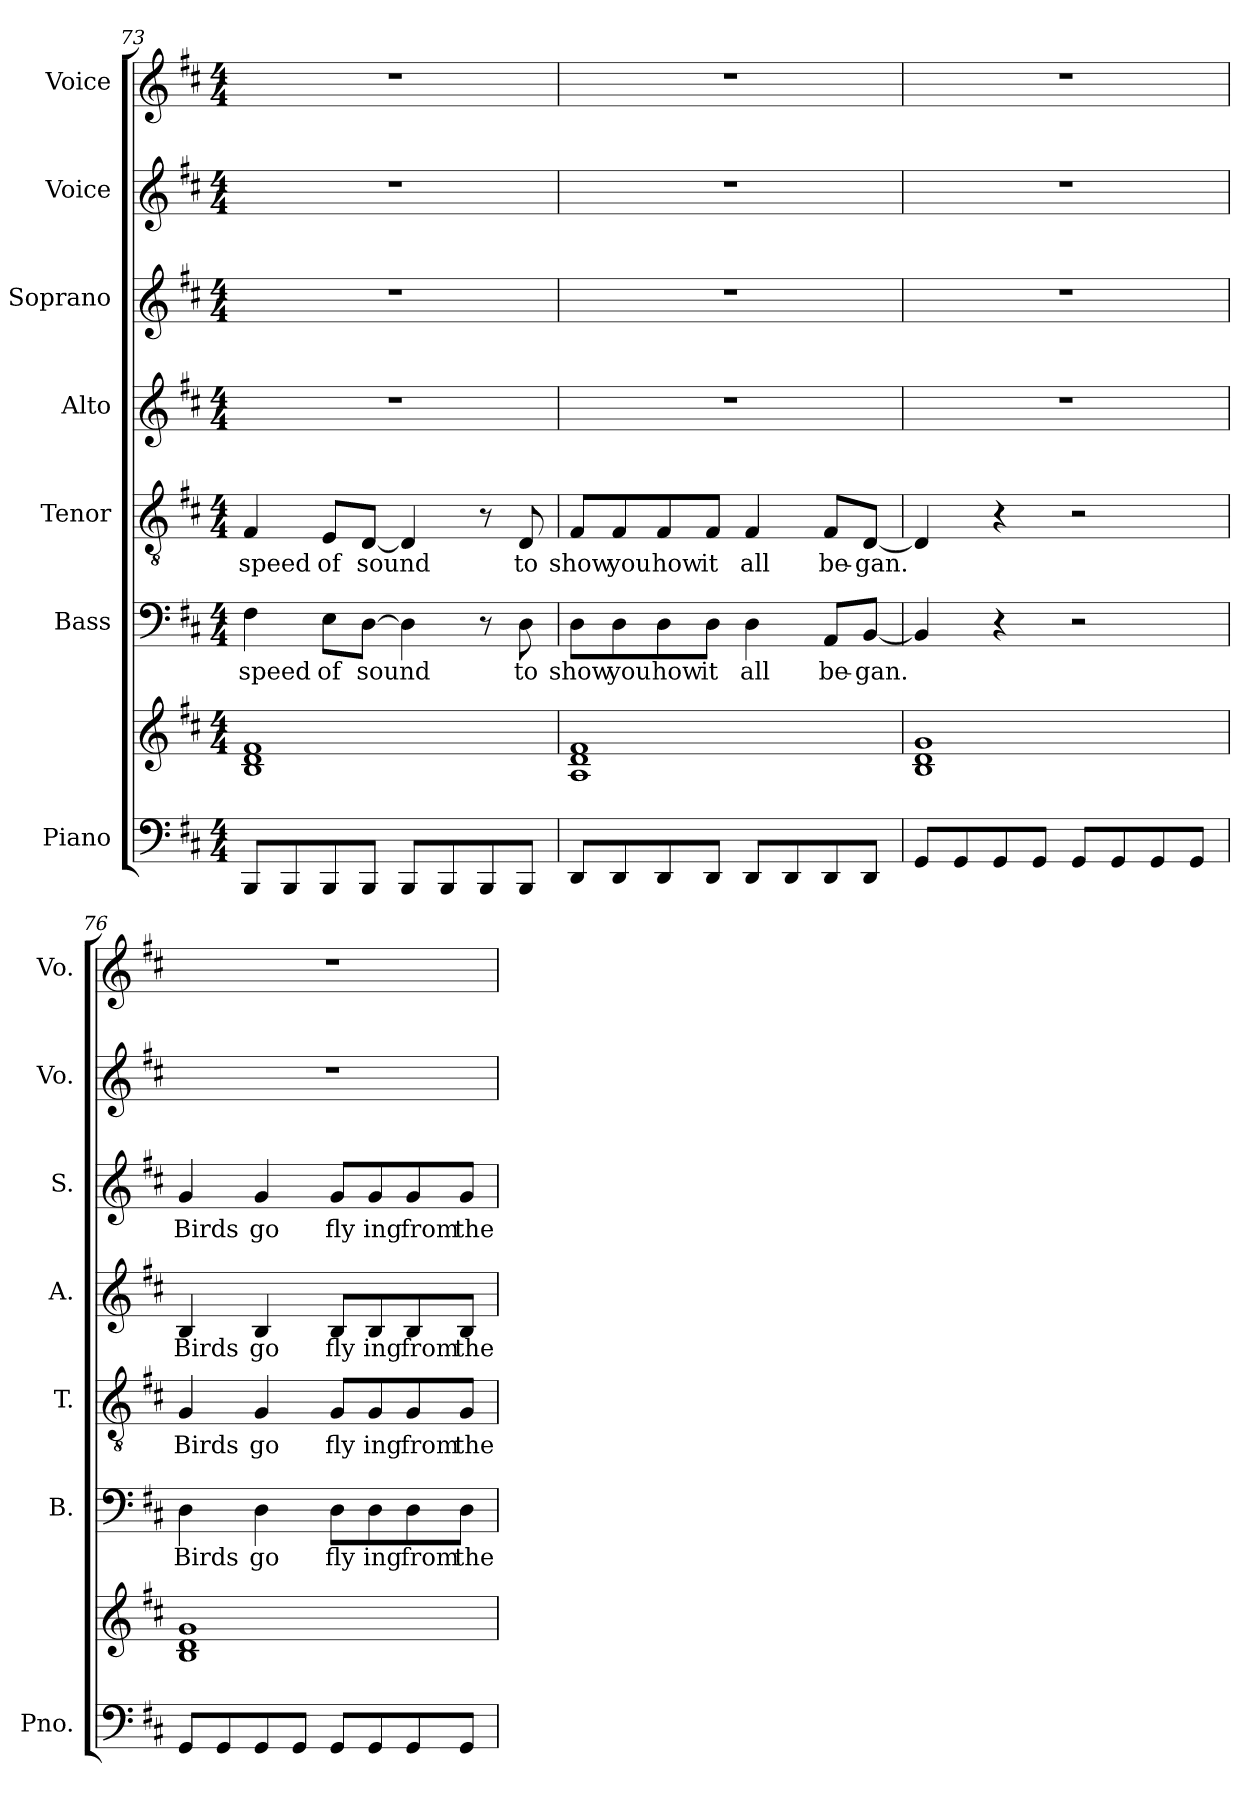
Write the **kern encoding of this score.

**kern	**kern	**kern	**text	**kern	**text	**kern	**text	**kern	**text	**kern	**kern
*part7	*part7	*part6	*part6	*part5	*part5	*part4	*part4	*part3	*part3	*part2	*part1
*staff8	*staff7	*staff6	*staff6	*staff5	*staff5	*staff4	*staff4	*staff3	*staff3	*staff2	*staff1
*I"Piano	*	*I"Bass	*	*I"Tenor	*	*I"Alto	*	*I"Soprano	*	*I"Voice	*I"Voice
*I'Pno.	*	*I'B.	*	*I'T.	*	*I'A.	*	*I'S.	*	*I'Vo.	*I'Vo.
!!LO:PB:g=z
*clefF4	*clefG2	*clefF4	*	*clefGv2	*	*clefG2	*	*clefG2	*	*clefG2	*clefG2
*k[f#c#]	*k[f#c#]	*k[f#c#]	*	*k[f#c#]	*	*k[f#c#]	*	*k[f#c#]	*	*k[f#c#]	*k[f#c#]
*M4/4	*M4/4	*M4/4	*	*M4/4	*	*M4/4	*	*M4/4	*	*M4/4	*M4/4
=73	=73	=73	=73	=73	=73	=73	=73	=73	=73	=73	=73
8BBB/L	1B 1d 1f#	4F#\	speed	4F#/	speed	1r	.	1r	.	1r	1r
8BBB/	.	.	.	.	.	.	.	.	.	.	.
8BBB/	.	8E\L	of	8E/L	of	.	.	.	.	.	.
8BBB/J	.	[8D\J	sound	[8D/J	sound	.	.	.	.	.	.
8BBB/L	.	4D\]	.	4D/]	.	.	.	.	.	.	.
8BBB/	.	.	.	.	.	.	.	.	.	.	.
8BBB/	.	8r	.	8r	.	.	.	.	.	.	.
8BBB/J	.	8D\	to	8D/	to	.	.	.	.	.	.
=74	=74	=74	=74	=74	=74	=74	=74	=74	=74	=74	=74
8DD/L	1A 1d 1f#	8D\L	show	8F#/L	show	1r	.	1r	.	1r	1r
8DD/	.	8D\	you	8F#/	you	.	.	.	.	.	.
8DD/	.	8D\	how	8F#/	how	.	.	.	.	.	.
8DD/J	.	8D\J	it	8F#/J	it	.	.	.	.	.	.
8DD/L	.	4D\	all	4F#/	all	.	.	.	.	.	.
8DD/	.	.	.	.	.	.	.	.	.	.	.
8DD/	.	8AA/L	be-	8F#/L	be-	.	.	.	.	.	.
8DD/J	.	[8BB/J	-gan.	[8D/J	-gan.	.	.	.	.	.	.
=75	=75	=75	=75	=75	=75	=75	=75	=75	=75	=75	=75
8GG/L	1B 1d 1g	4BB/]	.	4D/]	.	1r	.	1r	.	1r	1r
8GG/	.	.	.	.	.	.	.	.	.	.	.
8GG/	.	4r	.	4r	.	.	.	.	.	.	.
8GG/J	.	.	.	.	.	.	.	.	.	.	.
8GG/L	.	2r	.	2r	.	.	.	.	.	.	.
8GG/	.	.	.	.	.	.	.	.	.	.	.
8GG/	.	.	.	.	.	.	.	.	.	.	.
8GG/J	.	.	.	.	.	.	.	.	.	.	.
=76	=76	=76	=76	=76	=76	=76	=76	=76	=76	=76	=76
8GG/L	1B 1d 1g	4D\	Birds	4G/	Birds	4B/	Birds	4g/	Birds	1r	1r
8GG/	.	.	.	.	.	.	.	.	.	.	.
8GG/	.	4D\	go	4G/	go	4B/	go	4g/	go	.	.
8GG/J	.	.	.	.	.	.	.	.	.	.	.
8GG/L	.	8D\L	fly	8G/L	fly	8B/L	fly	8g/L	fly	.	.
8GG/	.	8D\	ing	8G/	ing	8B/	ing	8g/	ing	.	.
8GG/	.	8D\	from	8G/	from	8B/	from	8g/	from	.	.
8GG/J	.	8D\J	the	8G/J	the	8B/J	the	8g/J	the	.	.
=	=	=	=	=	=	=	=	=	=	=	=
*-	*-	*-	*-	*-	*-	*-	*-	*-	*-	*-	*-
